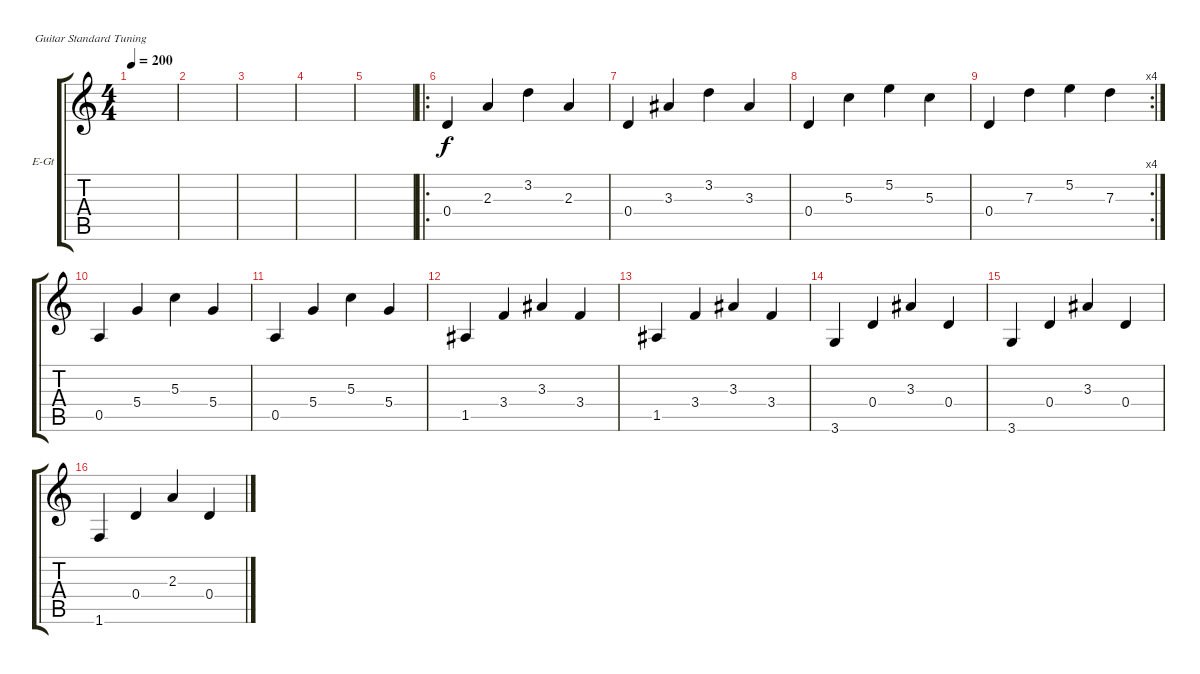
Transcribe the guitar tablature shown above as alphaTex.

\defaultSystemsLayout 4
\bracketExtendMode groupsimilarinstruments
\firstSystemTrackNameOrientation horizontal
\otherSystemsTrackNameOrientation horizontal
\track ("Electric Guitar" "E-Gt") {instrument overdrivenguitar}
\staff {score tabs}
\tuning (E4 B3 G3 D3 A2 E2)
\ts (4 4)
\tempo 200
\clef g2
\ks c
|
|
|
|
|
\ro
0.4.4 2.3.4 3.2.4 2.3.4 |
0.4.4 3.3.4 3.2.4 3.3.4 |
0.4.4 5.3.4 5.2.4 5.3.4 |
\rc 4
0.4.4 7.3.4 5.2.4 7.3.4 |
0.5.4 5.4.4 5.3.4 5.4.4 |
0.5.4 5.4.4 5.3.4 5.4.4 |
1.5.4 3.4.4 3.3.4 3.4.4 |
1.5.4 3.4.4 3.3.4 3.4.4 |
3.6.4 0.4.4 3.3.4 0.4.4 |
3.6.4 0.4.4 3.3.4 0.4.4 |
1.6.4 0.4.4 2.3.4 0.4.4
